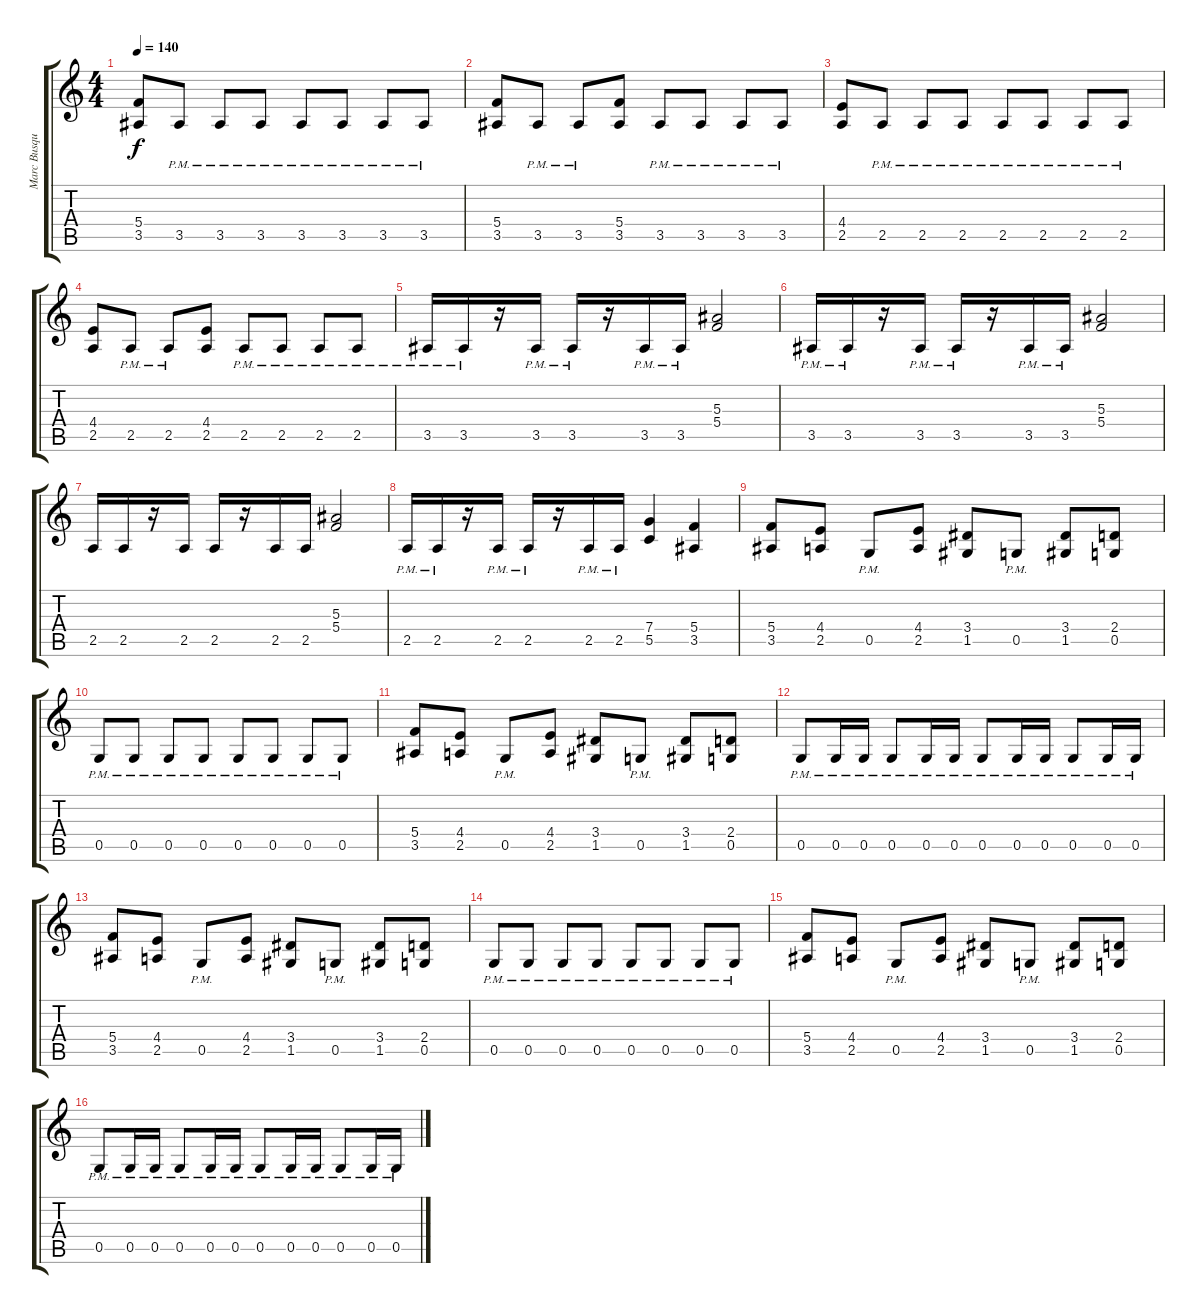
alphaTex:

\track ("Marc Busque" "Marc Busqu") {instrument distortionguitar}
\staff {score tabs}
\tuning (D4 A3 F3 C3 G2 D2) {hide}
\ts (4 4)
\tempo 140
\clef g2
\ks c
(5.4 3.5).8{dy f} 3.5{pm}.8 3.5{pm}.8 3.5{pm}.8 3.5{pm}.8 3.5{pm}.8 3.5{pm}.8 3.5{pm}.8 |
(5.4 3.5).8 3.5{pm}.8 3.5{pm}.8 (5.4 3.5).8 3.5{pm}.8 3.5{pm}.8 3.5{pm}.8 3.5{pm}.8 |
(4.4 2.5).8 2.5{pm}.8 2.5{pm}.8 2.5{pm}.8 2.5{pm}.8 2.5{pm}.8 2.5{pm}.8 2.5{pm}.8 |
(4.4 2.5).8 2.5{pm}.8 2.5{pm}.8 (4.4 2.5).8 2.5{pm}.8 2.5{pm}.8 2.5{pm}.8 2.5{pm}.8 |
3.5{pm}.16 3.5{pm}.16 r.16 3.5{pm}.16 3.5{pm}.16 r.16 3.5{pm}.16 3.5{pm}.16 (5.3 5.4).2 |
3.5{pm}.16 3.5{pm}.16 r.16 3.5{pm}.16 3.5{pm}.16 r.16 3.5{pm}.16 3.5{pm}.16 (5.3 5.4).2 |
2.5.16 2.5.16 r.16 2.5.16 2.5.16 r.16 2.5.16 2.5.16 (5.3 5.4).2 |
2.5{pm}.16 2.5{pm}.16 r.16 2.5{pm}.16 2.5{pm}.16 r.16 2.5{pm}.16 2.5{pm}.16 (7.4 5.5).4 (5.4 3.5).4 |
(5.4 3.5).8 (4.4 2.5).8 0.5{pm}.8 (4.4 2.5).8 (3.4 1.5).8 0.5{pm}.8 (3.4 1.5).8 (2.4 0.5).8 |
0.5{pm}.8 0.5{pm}.8 0.5{pm}.8 0.5{pm}.8 0.5{pm}.8 0.5{pm}.8 0.5{pm}.8 0.5{pm}.8 |
(5.4 3.5).8 (4.4 2.5).8 0.5{pm}.8 (4.4 2.5).8 (3.4 1.5).8 0.5{pm}.8 (3.4 1.5).8 (2.4 0.5).8 |
0.5{pm}.8 0.5{pm}.16 0.5{pm}.16 0.5{pm}.8 0.5{pm}.16 0.5{pm}.16 0.5{pm}.8 0.5{pm}.16 0.5{pm}.16 0.5{pm}.8 0.5{pm}.16 0.5{pm}.16 |
(5.4 3.5).8 (4.4 2.5).8 0.5{pm}.8 (4.4 2.5).8 (3.4 1.5).8 0.5{pm}.8 (3.4 1.5).8 (2.4 0.5).8 |
0.5{pm}.8 0.5{pm}.8 0.5{pm}.8 0.5{pm}.8 0.5{pm}.8 0.5{pm}.8 0.5{pm}.8 0.5{pm}.8 |
(5.4 3.5).8 (4.4 2.5).8 0.5{pm}.8 (4.4 2.5).8 (3.4 1.5).8 0.5{pm}.8 (3.4 1.5).8 (2.4 0.5).8 |
0.5{pm}.8 0.5{pm}.16 0.5{pm}.16 0.5{pm}.8 0.5{pm}.16 0.5{pm}.16 0.5{pm}.8 0.5{pm}.16 0.5{pm}.16 0.5{pm}.8 0.5{pm}.16 0.5{pm}.16
